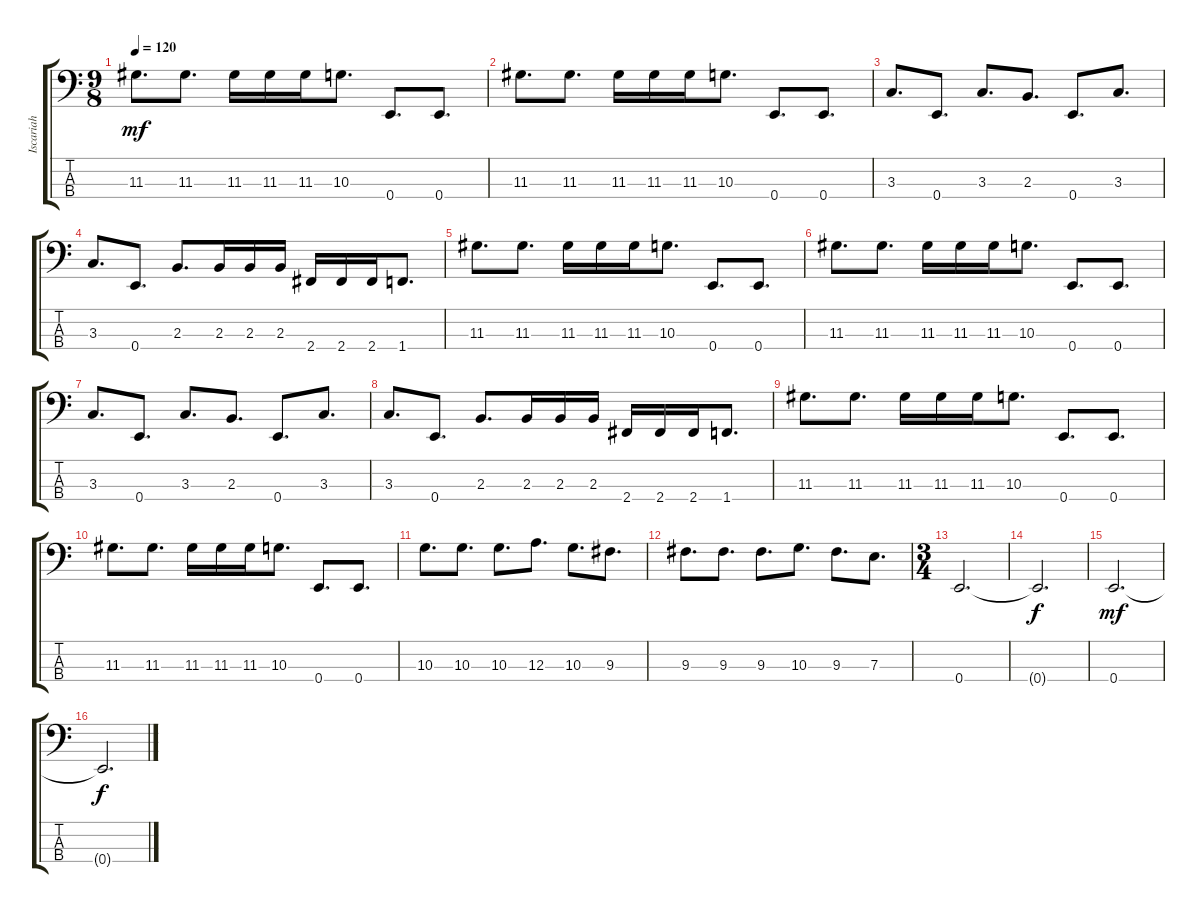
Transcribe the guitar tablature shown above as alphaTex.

\track ("Iscariah" "Iscariah") {instrument electricbasspick}
\staff {score tabs}
\tuning (G2 D2 A1 E1) {hide}
\ts (9 8)
\tempo 120
\clef f4
\ks c
11.3.8{d dy mf} 11.3.8{d} 11.3.16 11.3.16 11.3.16 10.3.8{d} 0.4.8{d} 0.4.8{d} |
11.3.8{d} 11.3.8{d} 11.3.16 11.3.16 11.3.16 10.3.8{d} 0.4.8{d} 0.4.8{d} |
3.3.8{d} 0.4.8{d} 3.3.8{d} 2.3.8{d} 0.4.8{d} 3.3.8{d} |
3.3.8{d} 0.4.8{d} 2.3.8{d} 2.3.16 2.3.16 2.3.16 2.4.16 2.4.16 2.4.16 1.4.8{d} |
11.3.8{d} 11.3.8{d} 11.3.16 11.3.16 11.3.16 10.3.8{d} 0.4.8{d} 0.4.8{d} |
11.3.8{d} 11.3.8{d} 11.3.16 11.3.16 11.3.16 10.3.8{d} 0.4.8{d} 0.4.8{d} |
3.3.8{d} 0.4.8{d} 3.3.8{d} 2.3.8{d} 0.4.8{d} 3.3.8{d} |
3.3.8{d} 0.4.8{d} 2.3.8{d} 2.3.16 2.3.16 2.3.16 2.4.16 2.4.16 2.4.16 1.4.8{d} |
11.3.8{d} 11.3.8{d} 11.3.16 11.3.16 11.3.16 10.3.8{d} 0.4.8{d} 0.4.8{d} |
11.3.8{d} 11.3.8{d} 11.3.16 11.3.16 11.3.16 10.3.8{d} 0.4.8{d} 0.4.8{d} |
10.3.8{d} 10.3.8{d} 10.3.8{d} 12.3.8{d} 10.3.8{d} 9.3.8{d} |
9.3.8{d} 9.3.8{d} 9.3.8{d} 10.3.8{d} 9.3.8{d} 7.3.8{d} |
\ts (3 4)
0.4.2{d} |
0.4{t}.2{d dy f} |
0.4.2{d dy mf} |
0.4{t}.2{d dy f}
